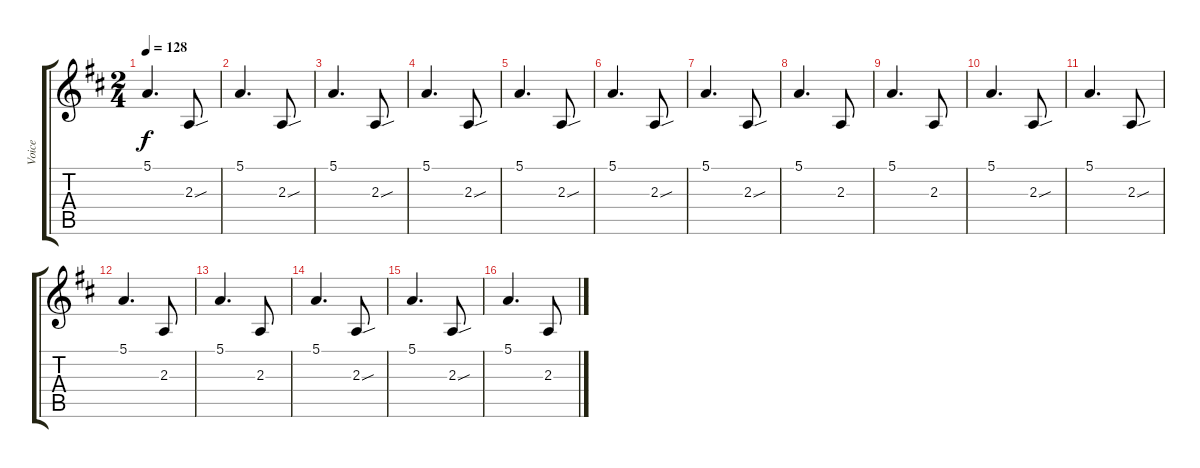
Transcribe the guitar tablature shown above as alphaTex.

\track ("Voice " "Voice ") {instrument accordion}
\staff {score tabs}
\tuning (E4 B3 G3 D3 A2 E2) {hide}
\ts (2 4)
\tempo 128
\clef g2
\ks d
5.1.4{d dy f} 2.3{sou}.8 |
5.1.4{d} 2.3{sou}.8 |
5.1.4{d} 2.3{sou}.8 |
5.1.4{d} 2.3{sou}.8 |
5.1.4{d} 2.3{sou}.8 |
5.1.4{d} 2.3{sou}.8 |
5.1.4{d} 2.3{sou}.8 |
5.1.4{d} 2.3.8 |
5.1.4{d} 2.3.8 |
5.1.4{d} 2.3{sou}.8 |
5.1.4{d} 2.3{sou}.8 |
5.1.4{d} 2.3.8 |
5.1.4{d} 2.3.8 |
5.1.4{d} 2.3{sou}.8 |
5.1.4{d} 2.3{sou}.8 |
5.1.4{d} 2.3.8
